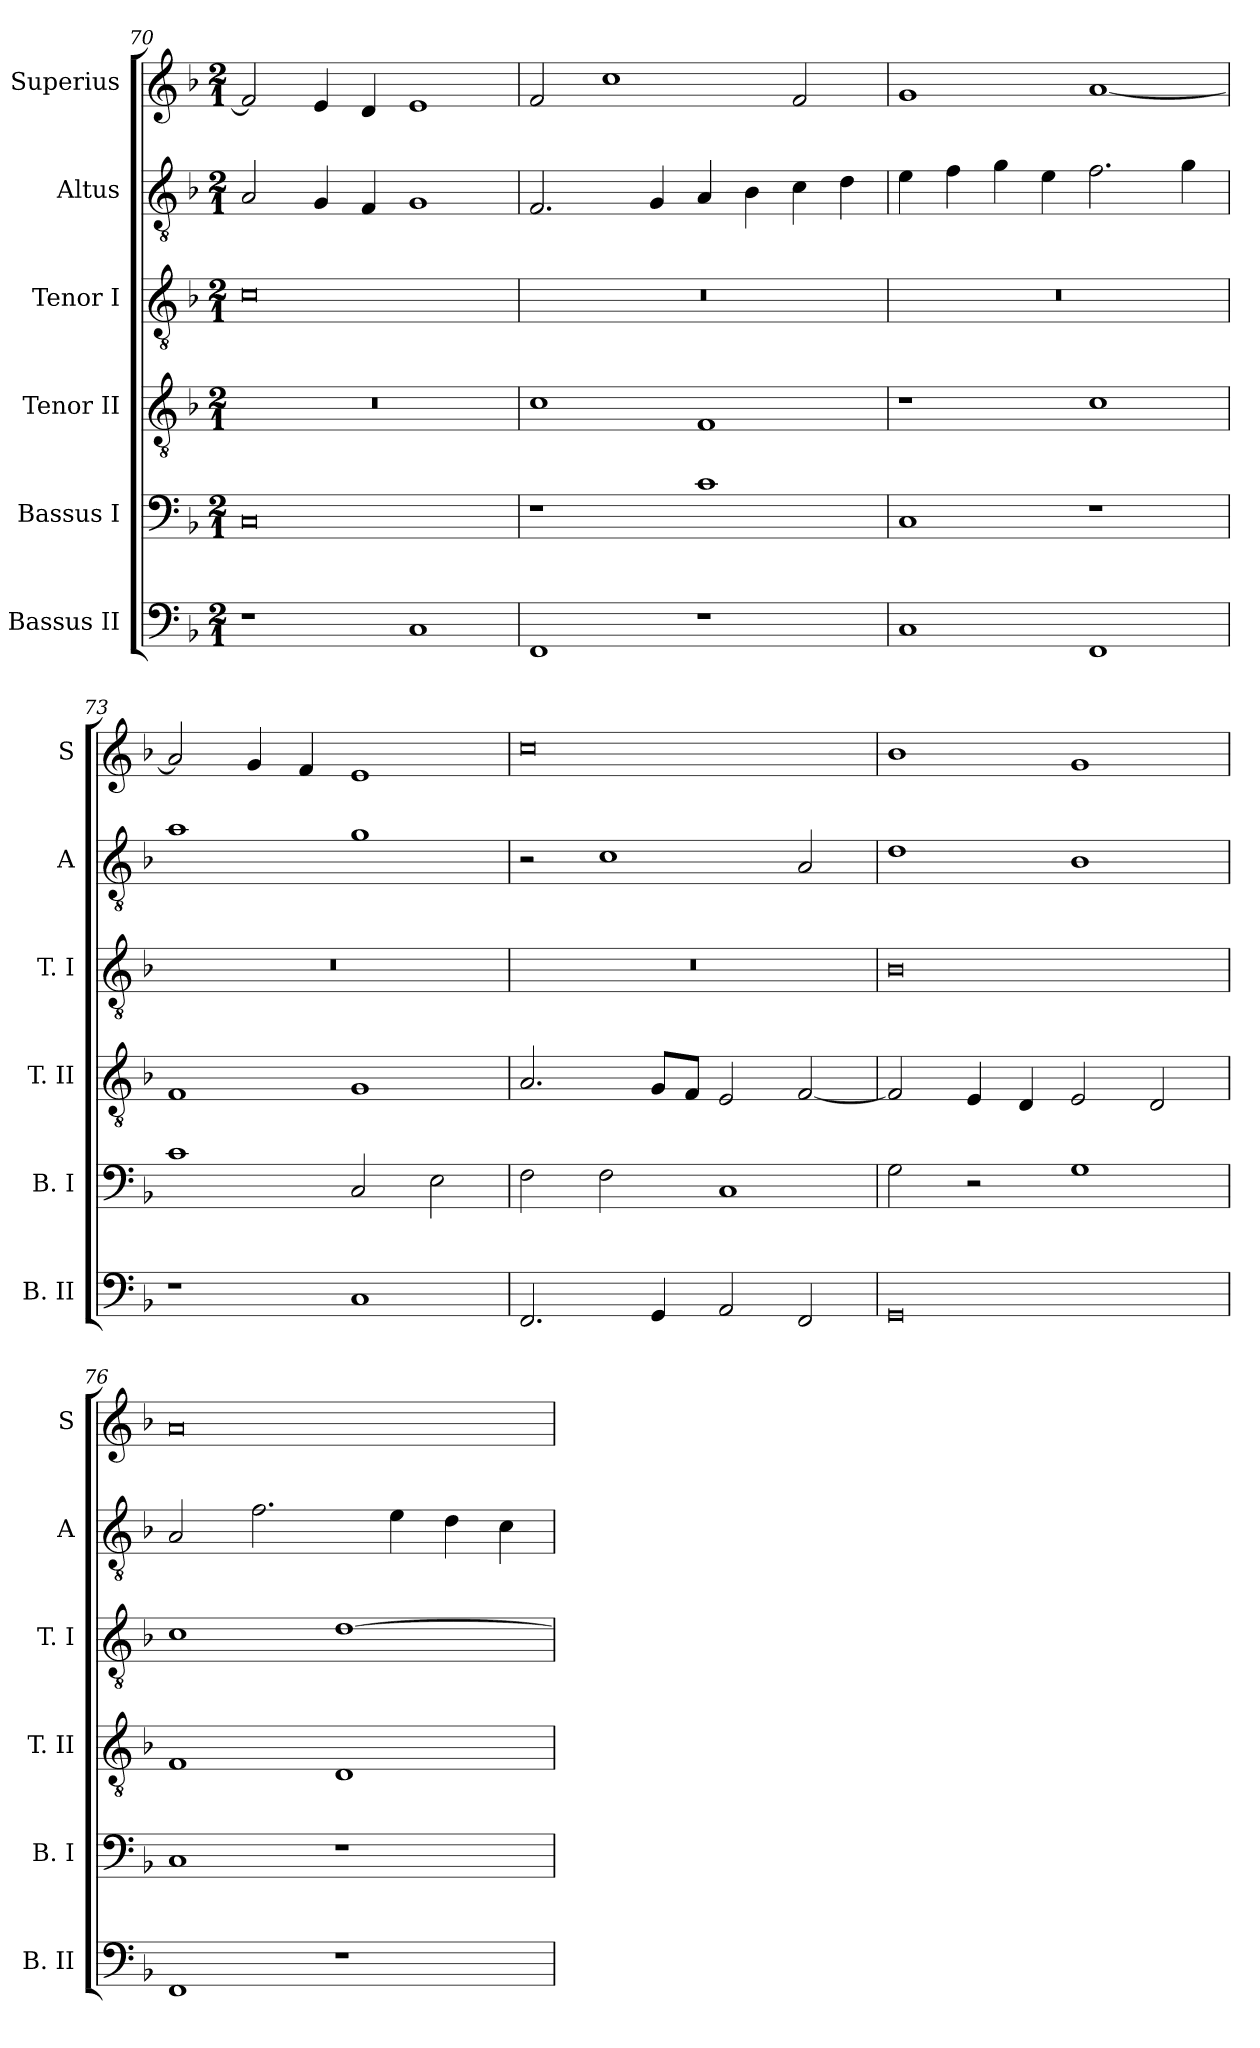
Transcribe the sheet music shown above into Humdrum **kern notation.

**kern	**kern	**kern	**kern	**kern	**kern
*part6	*part5	*part4	*part3	*part2	*part1
*staff6	*staff5	*staff4	*staff3	*staff2	*staff1
*I"Bassus II	*I"Bassus I	*I"Tenor II	*I"Tenor I	*I"Altus	*I"Superius
*I'B. II	*I'B. I	*I'T. II	*I'T. I	*I'A	*I'S
*clefF4	*clefF4	*clefGv2	*clefGv2	*clefGv2	*clefG2
*k[b-]	*k[b-]	*k[b-]	*k[b-]	*k[b-]	*k[b-]
*F:	*F:	*F:	*F:	*F:	*F:
*M2/1	*M2/1	*M2/1	*M2/1	*M2/1	*M2/1
=70	=70	=70	=70	=70	=70
1r	0C	0r	0c	2A	2f]
.	.	.	.	4G	4e
.	.	.	.	4F	4d
1C	.	.	.	1G	1e
=71	=71	=71	=71	=71	=71
1FF	1r	1c	0r	2.F	2f
.	.	.	.	.	1cc
.	.	.	.	4G	.
1r	1c	1F	.	4A	.
.	.	.	.	4B-	.
.	.	.	.	4c	2f
.	.	.	.	4d	.
=72	=72	=72	=72	=72	=72
1C	1C	1r	0r	4e	1g
.	.	.	.	4f	.
.	.	.	.	4g	.
.	.	.	.	4e	.
1FF	1r	1c	.	2.f	[1a
.	.	.	.	4g	.
=73	=73	=73	=73	=73	=73
1r	1c	1F	0r	1a	2a]
.	.	.	.	.	4g
.	.	.	.	.	4f
1C	2C	1G	.	1g	1e
.	2E	.	.	.	.
=74	=74	=74	=74	=74	=74
2.FF	2F	2.A	0r	2r	0cc
.	2F	.	.	1c	.
4GG	.	8GL	.	.	.
.	.	8FJ	.	.	.
2AA	1C	2E	.	.	.
2FF	.	[2F	.	2A	.
=75	=75	=75	=75	=75	=75
0GG	2G	2F]	0B-	1d	1b-
.	2r	4E	.	.	.
.	.	4D	.	.	.
.	1G	2E	.	1B-	1g
.	.	2D	.	.	.
=76	=76	=76	=76	=76	=76
1FF	1C	1F	1c	2A	0a
.	.	.	.	2.f	.
1r	1r	1D	[1d	.	.
.	.	.	.	4e	.
.	.	.	.	4d	.
.	.	.	.	4c	.
=	=	=	=	=	=
*-	*-	*-	*-	*-	*-
